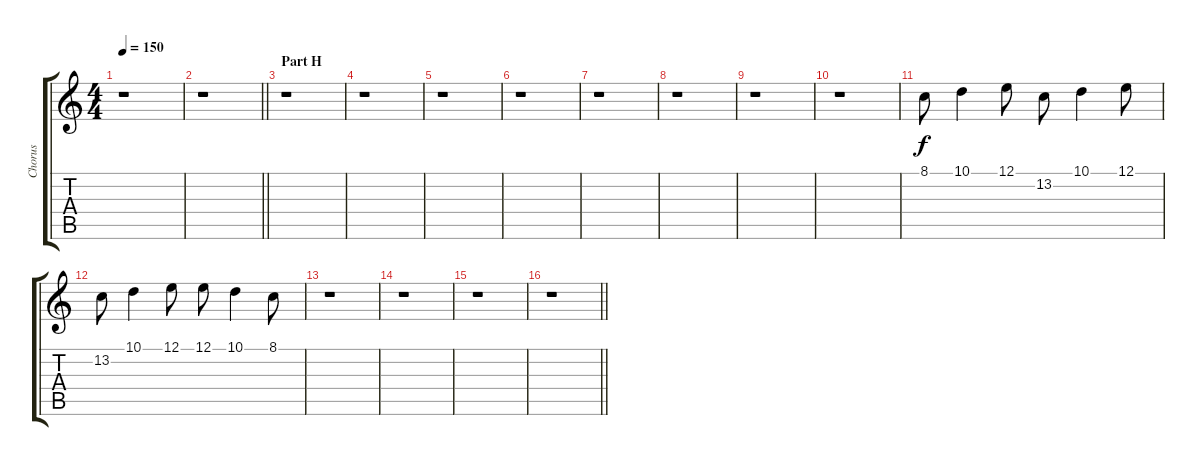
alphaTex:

\track ("Chorus" "Chorus") {instrument trumpet}
\staff {score tabs}
\tuning (E4 B3 G3 D3 A2 E2) {hide}
\ts (4 4)
\tempo 150
\clef g2
\ks c
r.1{dy f} |
\barLineRight lightlight
r.1 |
\section ("" "Part H")
r.1 |
r.1 |
r.1 |
r.1 |
r.1 |
r.1 |
r.1 |
r.1 |
8.1.8 10.1.4 12.1.8 13.2.8 10.1.4 12.1.8 |
13.2.8 10.1.4 12.1.8 12.1.8 10.1.4 8.1.8 |
r.1 |
r.1 |
r.1 |
\barLineRight lightlight
r.1
